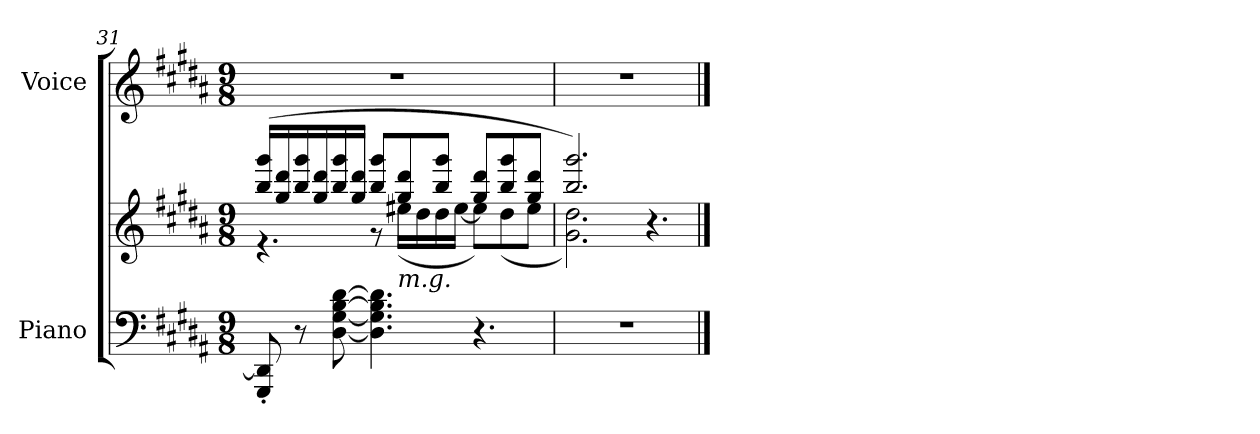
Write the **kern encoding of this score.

**kern	**kern	**kern
*part2	*part2	*part1
*staff3	*staff2	*staff1
*I"Piano	*	*I"Voice
*I'Pno.	*	*I'Voice
!!LO:LB:g=z
*clefF4	*clefG2	*clefG2
*k[f#c#g#d#a#]	*k[f#c#g#d#a#]	*k[f#c#g#d#a#]
*B:	*B:	*B:
*M9/8	*M9/8	*M9/8
=31	=31	=31
*	*^	*
!	!	!	!LO:N:vis=1
8GGG#i/' 8DD#i]'	(16bbi/ 16ggg#iLL	4.r	8%9r
.	16gg#i/ 16ddd#i	.	.
8r	16bbi/ 16ggg#i	.	.
.	16gg#i/ 16ddd#i	.	.
[8D#i\ [8G#i [8Bi [8d#i	16bbi/ 16ggg#i	.	.
.	16gg#i/ 16ddd#iJJ	.	.
4.D#i\] 4.G#i] 4.Bi] 4.d#i]	8bbi/ 8ggg#iL	8r	.
!	!LO:TX:b:i:t=m.g.	!	!
.	8gg#i/ 8ddd#i	(16ee#Xi\LL	.
.	.	16dd#i\	.
.	8bbi/ 8ggg#iJ	16dd#i\	.
.	.	[16ee#i\JJ	.
4.r	8gg#i/ 8ddd#iL	8ee#i\L])	.
.	8bbi/ 8ggg#i	(8dd#i\	.
.	8gg#i/ 8ddd#iJ	8ee#i\J	.
=32	=32	=32	=32
!LO:N:vis=1	!	!	!LO:N:vis=1
8%9r	2.bbi/ 2.ggg#i)	2.g#i\ 2.dd#i)	8%9r
.	4.r	4.ryy	.
*	*v	*v	*
==	==	==
*-	*-	*-
